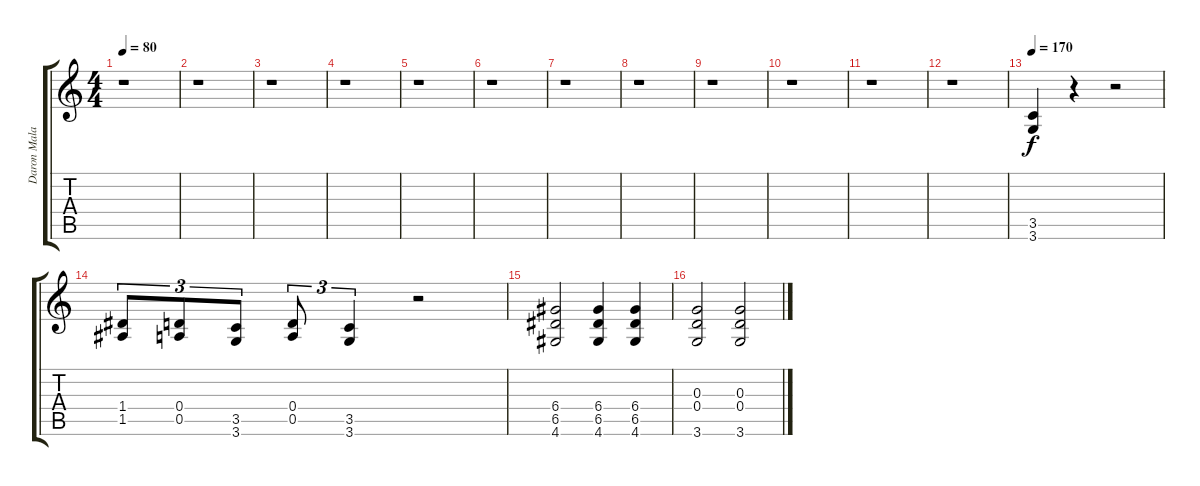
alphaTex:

\track ("Daron Malakian (disto)" "Daron Mala") {instrument overdrivenguitar}
\staff {score tabs}
\tuning (E4 B3 G3 D3 A2 E2) {hide}
\ts (4 4)
\tempo 80
\clef g2
\ks c
r.1{dy f} |
r.1 |
r.1 |
r.1 |
r.1 |
r.1 |
r.1 |
r.1 |
r.1 |
r.1 |
r.1 |
r.1 |
\tempo 170
(3.5 3.6).4 r.4 r.2 |
(1.4 1.5).8{tu (3 2)} (0.4 0.5).8{tu (3 2)} (3.5 3.6).8{tu (3 2)} (0.4 0.5).8{tu (3 2)} (3.5 3.6).4{tu (3 2)} r.2 |
(6.4 6.5 4.6).2 (6.4 6.5 4.6).4 (6.4 6.5 4.6).4 |
(0.3 0.4 3.6).2 (0.3 0.4 3.6).2
